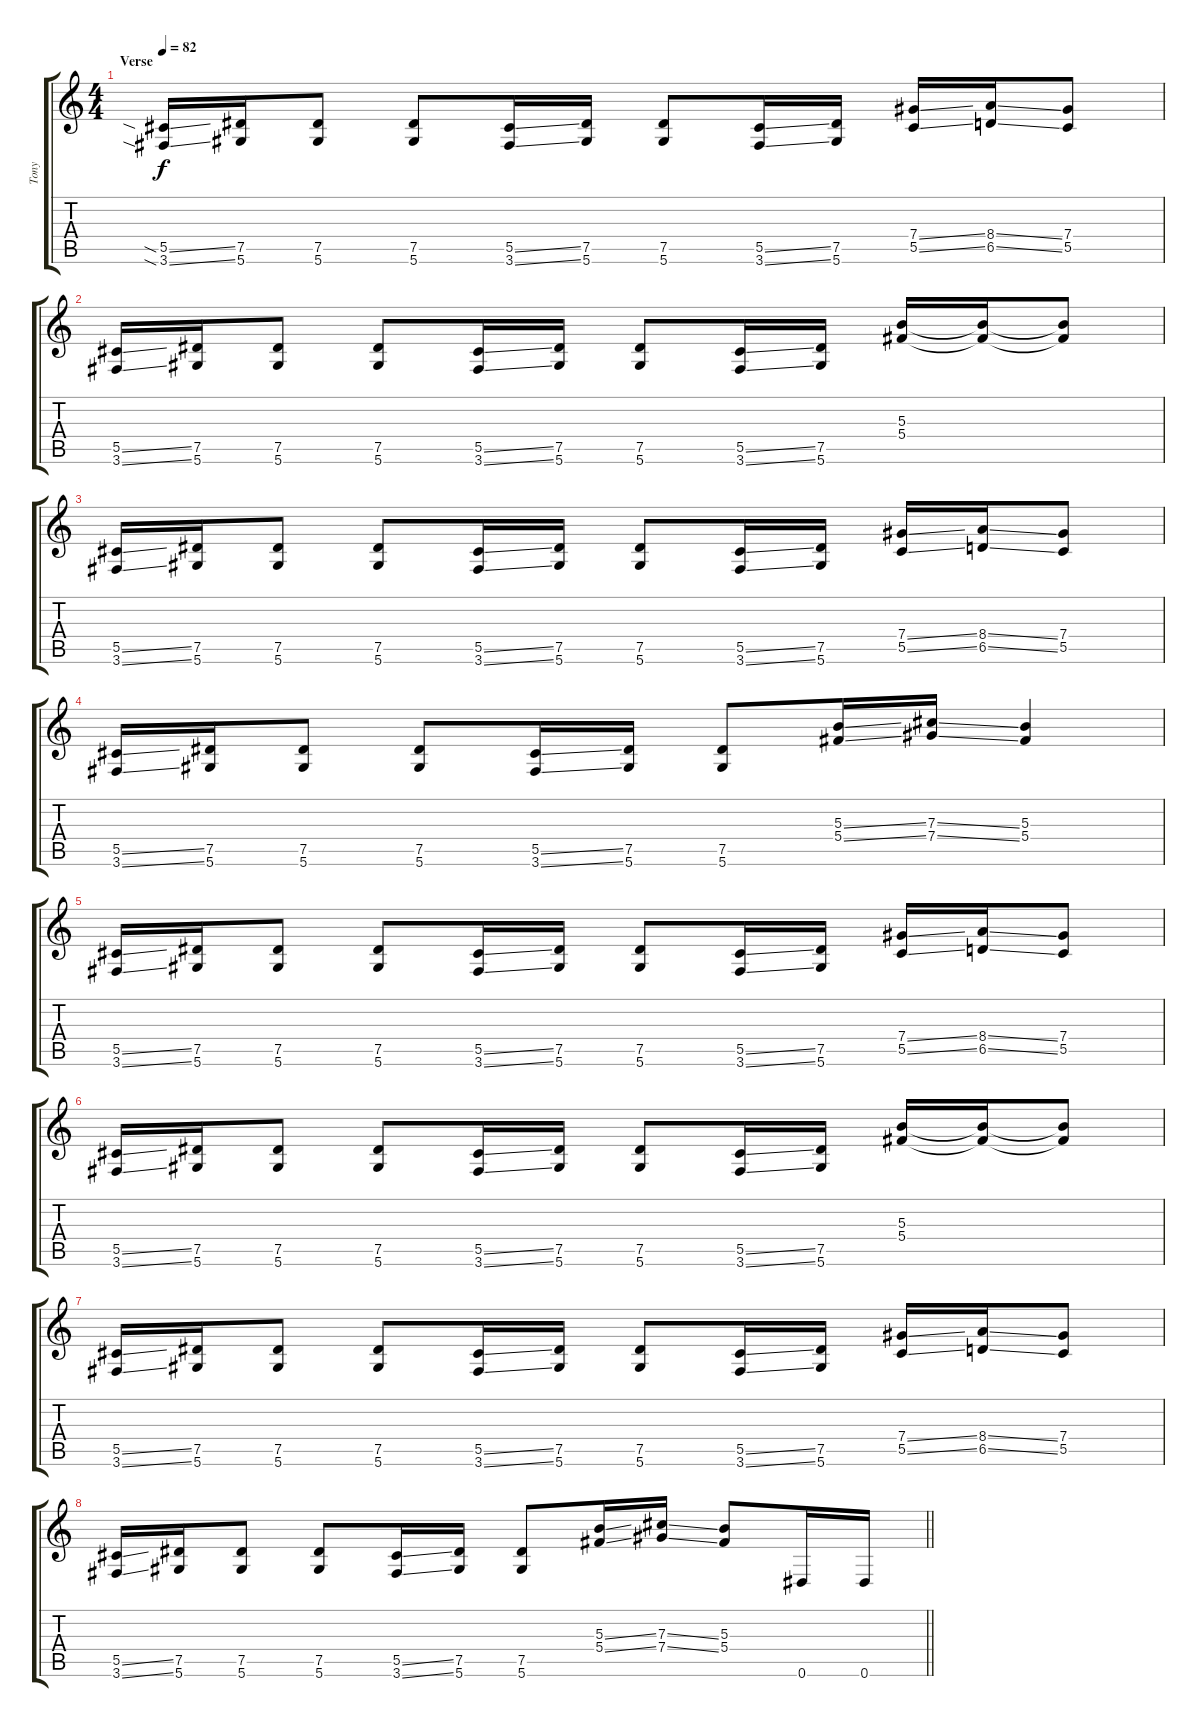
\track ("Tony" "Tony") {instrument distortionguitar}
\staff {score tabs}
\tuning (Eb4 Bb3 Gb3 Db3 Ab2 Eb2) {hide}
\ts (4 4)
\section ("" "Verse")
\tempo 82
\clef g2
\ks c
(5.5{sia ss} 3.6{sia ss}).16{dy f} (7.5 5.6).16 (7.5 5.6).8 (7.5 5.6).8 (5.5{ss} 3.6{ss}).16 (7.5 5.6).16 (7.5 5.6).8 (5.5{ss} 3.6{ss}).16 (7.5 5.6).16 (7.4{ss} 5.5{ss}).16 (8.4{ss} 6.5{ss}).16 (7.4 5.5).8 |
(5.5{ss} 3.6{ss}).16 (7.5 5.6).16 (7.5 5.6).8 (7.5 5.6).8 (5.5{ss} 3.6{ss}).16 (7.5 5.6).16 (7.5 5.6).8 (5.5{ss} 3.6{ss}).16 (7.5 5.6).16 (5.3 5.4).16 (5.3{t} 5.4{t}).16 (5.3{t} 5.4{t}).8 |
(5.5{ss} 3.6{ss}).16 (7.5 5.6).16 (7.5 5.6).8 (7.5 5.6).8 (5.5{ss} 3.6{ss}).16 (7.5 5.6).16 (7.5 5.6).8 (5.5{ss} 3.6{ss}).16 (7.5 5.6).16 (7.4{ss} 5.5{ss}).16 (8.4{ss} 6.5{ss}).16 (7.4 5.5).8 |
(5.5{ss} 3.6{ss}).16 (7.5 5.6).16 (7.5 5.6).8 (7.5 5.6).8 (5.5{ss} 3.6{ss}).16 (7.5 5.6).16 (7.5 5.6).8 (5.3{ss} 5.4{ss}).16 (7.3{ss} 7.4{ss}).16 (5.3 5.4).4 |
(5.5{ss} 3.6{ss}).16 (7.5 5.6).16 (7.5 5.6).8 (7.5 5.6).8 (5.5{ss} 3.6{ss}).16 (7.5 5.6).16 (7.5 5.6).8 (5.5{ss} 3.6{ss}).16 (7.5 5.6).16 (7.4{ss} 5.5{ss}).16 (8.4{ss} 6.5{ss}).16 (7.4 5.5).8 |
(5.5{ss} 3.6{ss}).16 (7.5 5.6).16 (7.5 5.6).8 (7.5 5.6).8 (5.5{ss} 3.6{ss}).16 (7.5 5.6).16 (7.5 5.6).8 (5.5{ss} 3.6{ss}).16 (7.5 5.6).16 (5.3 5.4).16 (5.3{t} 5.4{t}).16 (5.3{t} 5.4{t}).8 |
(5.5{ss} 3.6{ss}).16 (7.5 5.6).16 (7.5 5.6).8 (7.5 5.6).8 (5.5{ss} 3.6{ss}).16 (7.5 5.6).16 (7.5 5.6).8 (5.5{ss} 3.6{ss}).16 (7.5 5.6).16 (7.4{ss} 5.5{ss}).16 (8.4{ss} 6.5{ss}).16 (7.4 5.5).8 |
\barLineRight lightlight
(5.5{ss} 3.6{ss}).16 (7.5 5.6).16 (7.5 5.6).8 (7.5 5.6).8 (5.5{ss} 3.6{ss}).16 (7.5 5.6).16 (7.5 5.6).8 (5.3{ss} 5.4{ss}).16 (7.3{ss} 7.4{ss}).16 (5.3 5.4).8 0.6.16 0.6.16
